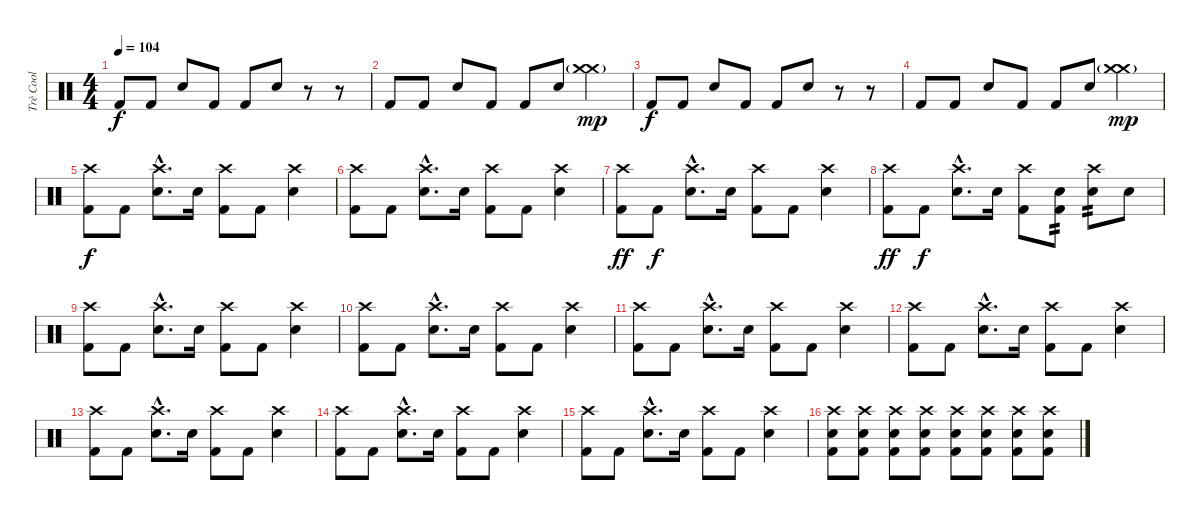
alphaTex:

\track ("Trè Cool" "Trè Cool") {instrument percussion}
\staff {score}
\articulation defaults
\ts (4 4)
\tempo 104
\clef neutral
\ks c "Kick (hit) 2".8{dy f} "Kick (hit) 2".8 "Snare (hit) 2".8 "Kick (hit) 2".8 "Kick (hit) 2".8 "Snare (hit) 2".8
r.8 r.8 |
"Kick (hit) 2".8 "Kick (hit) 2".8 "Snare (hit) 2".8 "Kick (hit) 2".8 "Kick (hit) 2".8 "Snare (hit) 2".8 ("Crash medium (hit)"{g} "Crash medium (hit)"{g}).4{dy mp} |
"Kick (hit) 2".8{dy f} "Kick (hit) 2".8 "Snare (hit) 2".8 "Kick (hit) 2".8 "Kick (hit) 2".8 "Snare (hit) 2".8 r.8 r.8 |
"Kick (hit) 2".8 "Kick (hit) 2".8 "Snare (hit) 2".8 "Kick (hit) 2".8 "Kick (hit) 2".8 "Snare (hit) 2".8 ("Crash medium (hit)"{g} "Crash medium (hit)"{g}).4{dy mp} |
("Crash high (hit)" "Kick (hit) 2").8{dy f} "Kick (hit) 2".8 ("Crash high (hit)"{hac} "Snare (hit) 2"{hac}).8{d} "Snare (hit) 2".16 ("Crash high (hit)" "Kick (hit) 2").8 "Kick (hit) 2".8 ("Crash high (hit)" "Snare (hit) 2").4 |
("Crash high (hit)" "Kick (hit) 2").8 "Kick (hit) 2".8 ("Crash high (hit)"{hac} "Snare (hit) 2"{hac}).8{d} "Snare (hit) 2".16 ("Crash high (hit)" "Kick (hit) 2").8 "Kick (hit) 2".8 ("Crash high (hit)" "Snare (hit) 2").4 |
("Crash high (hit)" "Kick (hit) 2").8{dy ff} "Kick (hit) 2".8{dy f} ("Crash high (hit)"{hac} "Snare (hit) 2"{hac}).8{d} "Snare (hit) 2".16 ("Crash high (hit)" "Kick (hit) 2").8 "Kick (hit) 2".8 ("Crash high (hit)" "Snare (hit) 2").4 |
("Crash high (hit)" "Kick (hit) 2").8{dy ff} "Kick (hit) 2".8{dy f} ("Crash high (hit)"{hac} "Snare (hit) 2"{hac}).8{d} "Snare (hit) 2".16 ("Crash high (hit)" "Kick (hit) 2").8 ("Snare (hit) 2" "Kick (hit) 2").8{tp 2} ("Crash high (hit)" "Snare (hit) 2").8{tp 2} "Snare (hit) 2".8 |
("Crash high (hit)" "Kick (hit) 2").8 "Kick (hit) 2".8 ("Crash high (hit)"{hac} "Snare (hit) 2"{hac}).8{d} "Snare (hit) 2".16 ("Crash high (hit)" "Kick (hit) 2").8 "Kick (hit) 2".8 ("Crash high (hit)" "Snare (hit) 2").4 |
("Crash high (hit)" "Kick (hit) 2").8 "Kick (hit) 2".8 ("Crash high (hit)"{hac} "Snare (hit) 2"{hac}).8{d} "Snare (hit) 2".16 ("Crash high (hit)" "Kick (hit) 2").8 "Kick (hit) 2".8 ("Crash high (hit)" "Snare (hit) 2").4 |
("Crash high (hit)" "Kick (hit) 2").8 "Kick (hit) 2".8 ("Crash high (hit)"{hac} "Snare (hit) 2"{hac}).8{d} "Snare (hit) 2".16 ("Crash high (hit)" "Kick (hit) 2").8 "Kick (hit) 2".8 ("Crash high (hit)" "Snare (hit) 2").4 |
("Crash high (hit)" "Kick (hit) 2").8 "Kick (hit) 2".8 ("Crash high (hit)"{hac} "Snare (hit) 2"{hac}).8{d} "Snare (hit) 2".16 ("Crash high (hit)" "Kick (hit) 2").8 "Kick (hit) 2".8 ("Crash high (hit)" "Snare (hit) 2").4 |
("Crash high (hit)" "Kick (hit) 2").8 "Kick (hit) 2".8 ("Crash high (hit)"{hac} "Snare (hit) 2"{hac}).8{d} "Snare (hit) 2".16 ("Crash high (hit)" "Kick (hit) 2").8 "Kick (hit) 2".8 ("Crash high (hit)" "Snare (hit) 2").4 |
("Crash high (hit)" "Kick (hit) 2").8 "Kick (hit) 2".8 ("Crash high (hit)"{hac} "Snare (hit) 2"{hac}).8{d} "Snare (hit) 2".16 ("Crash high (hit)" "Kick (hit) 2").8 "Kick (hit) 2".8 ("Crash high (hit)" "Snare (hit) 2").4 |
("Crash high (hit)" "Kick (hit) 2").8 "Kick (hit) 2".8 ("Crash high (hit)"{hac} "Snare (hit) 2"{hac}).8{d} "Snare (hit) 2".16 ("Crash high (hit)" "Kick (hit) 2").8 "Kick (hit) 2".8 ("Crash high (hit)" "Snare (hit) 2").4 |
("Crash high (hit)" "Snare (hit) 2" "Kick (hit) 2").8 ("Crash high (hit)" "Snare (hit) 2" "Kick (hit) 2").8 ("Crash high (hit)" "Snare (hit) 2" "Kick (hit) 2").8 ("Crash high (hit)" "Snare (hit) 2" "Kick (hit) 2").8 ("Crash high (hit)" "Snare (hit) 2" "Kick (hit) 2").8 ("Crash high (hit)" "Snare (hit) 2" "Kick (hit) 2").8 ("Crash high (hit)" "Snare (hit) 2" "Kick (hit) 2").8 ("Crash high (hit)" "Snare (hit) 2" "Kick (hit) 2").8
